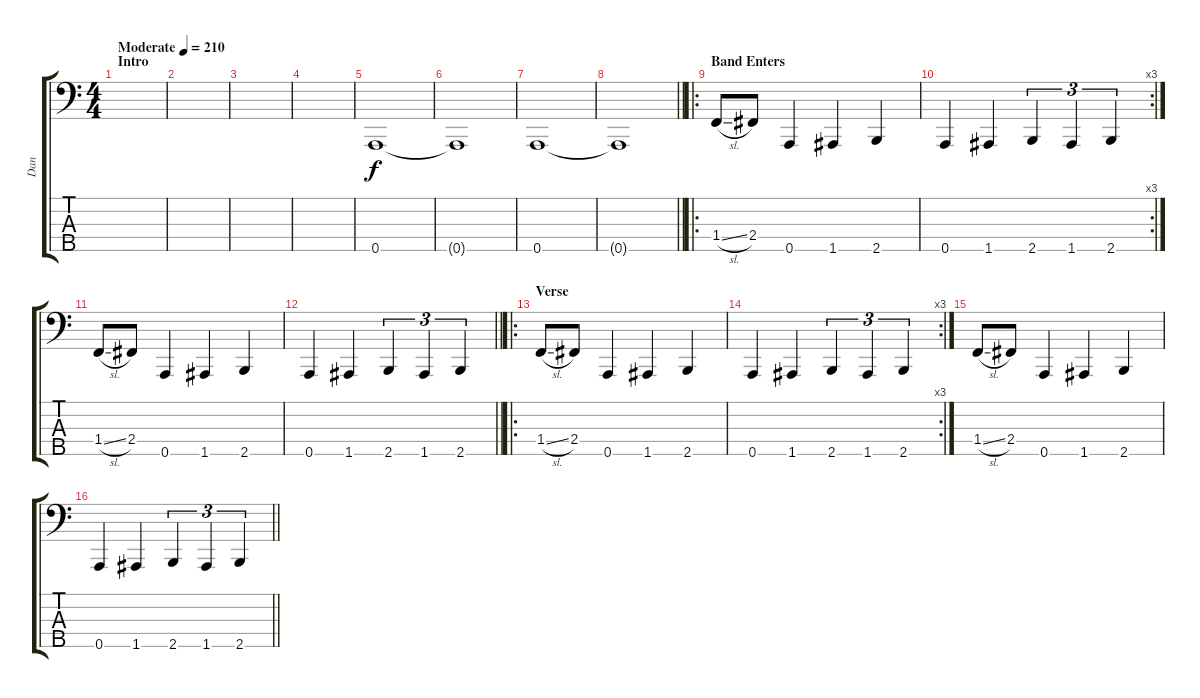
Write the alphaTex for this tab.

\track ("Dan" "Dan") {instrument electricbasspick}
\staff {score tabs}
\tuning (G2 D2 A1 E1 A0) {hide}
\ts (4 4)
\section ("" "Intro")
\tempo (210 "Moderate")
\clef f4
\ks c
|
|
|
|
0.5.1 |
0.5{t}.1 |
0.5.1 |
\barLineRight lightlight
0.5{t}.1 |
\ro
\section ("" "Band Enters")
1.4{sl}.8 2.4.8 0.5.4 1.5.4 2.5.4 |
\rc 3
0.5.4 1.5.4 2.5.4{tu (3 2)} 1.5.4{tu (3 2)} 2.5.4{tu (3 2)} |
1.4{sl}.8 2.4.8 0.5.4 1.5.4 2.5.4 |
\barLineRight lightlight
0.5.4 1.5.4 2.5.4{tu (3 2)} 1.5.4{tu (3 2)} 2.5.4{tu (3 2)} |
\ro
\section ("" "Verse")
1.4{sl}.8 2.4.8 0.5.4 1.5.4 2.5.4 |
\rc 3
0.5.4 1.5.4 2.5.4{tu (3 2)} 1.5.4{tu (3 2)} 2.5.4{tu (3 2)} |
1.4{sl}.8 2.4.8 0.5.4 1.5.4 2.5.4 |
\barLineRight lightlight
0.5.4 1.5.4 2.5.4{tu (3 2)} 1.5.4{tu (3 2)} 2.5.4{tu (3 2)}
